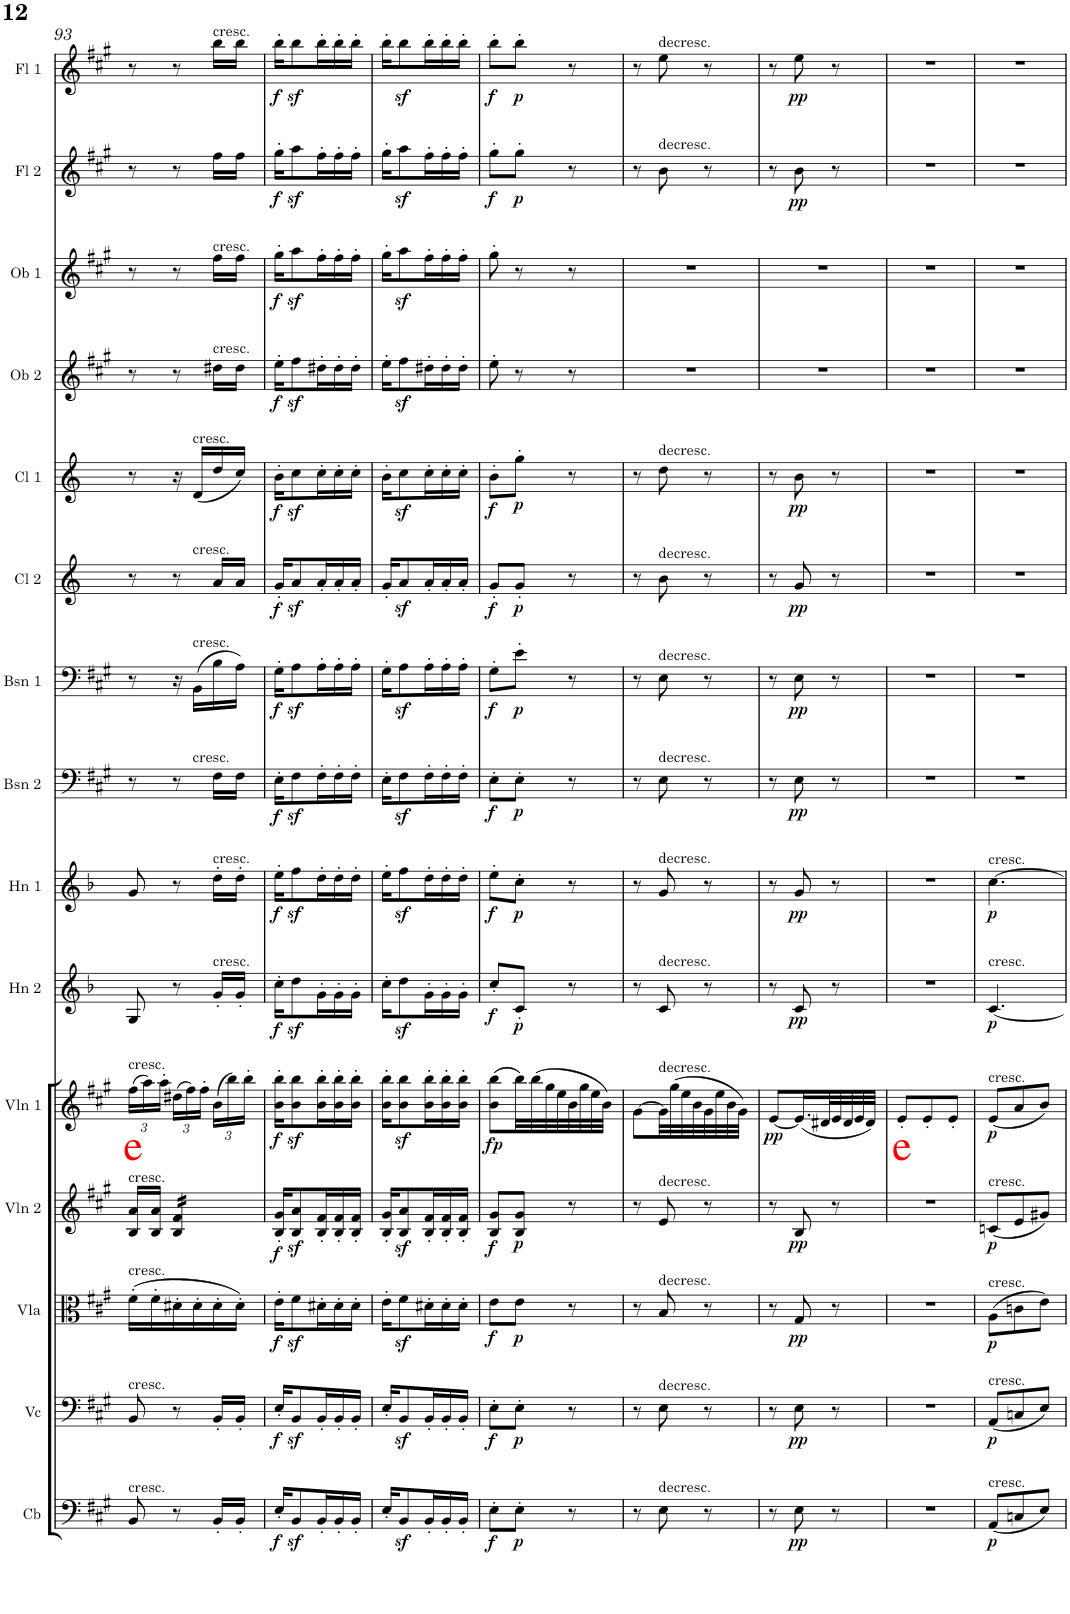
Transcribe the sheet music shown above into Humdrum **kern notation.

**kern	**dynam	**kern	**dynam	**kern	**dynam	**kern	**dynam	**kern	**text	**dynam	**kern	**dynam	**kern	**dynam	**kern	**dynam	**kern	**dynam	**kern	**dynam	**kern	**dynam	**kern	**dynam	**kern	**dynam	**kern	**dynam	**kern	**dynam
*part15	*part15	*part14	*part14	*part13	*part13	*part12	*part12	*part11	*part11	*part11	*part10	*part10	*part9	*part9	*part8	*part8	*part7	*part7	*part6	*part6	*part5	*part5	*part4	*part4	*part3	*part3	*part2	*part2	*part1	*part1
*staff15	*staff15	*staff14	*staff14	*staff13	*staff13	*staff12	*staff12	*staff11	*staff11	*staff11	*staff10	*staff10	*staff9	*staff9	*staff8	*staff8	*staff7	*staff7	*staff6	*staff6	*staff5	*staff5	*staff4	*staff4	*staff3	*staff3	*staff2	*staff2	*staff1	*staff1
*I"Contrabass	*	*I"Violoncello	*	*I"Viola	*	*I"Violin 2	*	*I"Violin 1	*	*	*I"E Horn 2 (orig. E and A)	*	*I"E Horn 1 (orig. E and A)	*	*I"Bassoon 2	*	*I"Bassoon 1	*	*I"A Clarinet 2	*	*I"A Clarinet 1	*	*I"Oboe 2	*	*I"Oboe 1	*	*I"Flute 2	*	*I"Flute 1	*
*I'Cb	*	*I'Vc	*	*I'Vla	*	*I'Vln 2	*	*I'Vln 1	*	*	*I'Hn 2	*	*I'Hn 1	*	*I'Bsn 2	*	*I'Bsn 1	*	*I'Cl 2	*	*I'Cl 1	*	*I'Ob 2	*	*I'Ob 1	*	*I'Fl 2	*	*I'Fl 1	*
!!LO:PB:g=z
*clefF4	*	*clefF4	*	*clefC3	*	*clefG2	*	*clefG2	*	*	*clefG2	*	*clefG2	*	*clefF4	*	*clefF4	*	*clefG2	*	*clefG2	*	*clefG2	*	*clefG2	*	*clefG2	*	*clefG2	*
*Trd7c12	*	*	*	*	*	*	*	*	*	*	*Trd5c8	*	*Trd5c8	*	*	*	*	*	*Trd2c3	*	*Trd2c3	*	*	*	*	*	*	*	*	*
*k[f#c#g#]	*	*k[f#c#g#]	*	*k[f#c#g#]	*	*k[f#c#g#]	*	*k[f#c#g#]	*	*	*k[b-]	*	*k[b-]	*	*k[f#c#g#]	*	*k[f#c#g#]	*	*k[]	*	*k[]	*	*k[f#c#g#]	*	*k[f#c#g#]	*	*k[f#c#g#]	*	*k[f#c#g#]	*
*M3/8	*	*M3/8	*	*M3/8	*	*M3/8	*	*M3/8	*	*	*M3/8	*	*M3/8	*	*M3/8	*	*M3/8	*	*M3/8	*	*M3/8	*	*M3/8	*	*M3/8	*	*M3/8	*	*M3/8	*
*	*	*	*	*	*	*	*	*Xbrackettup	*	*	*	*	*	*	*	*	*	*	*	*	*	*	*	*	*	*	*	*	*	*
=93	=93	=93	=93	=93	=93	=93	=93	=93	=93	=93	=93	=93	=93	=93	=93	=93	=93	=93	=93	=93	=93	=93	=93	=93	=93	=93	=93	=93	=93	=93
!	!	!	!	!	!	!	!	!LO:TX:a:t=cresc.	!	!	!	!	!	!	!	!	!	!	!	!	!	!	!	!	!	!	!	!	!	!
!	!	!	!	!	!	!LO:TX:a:t=cresc.	!	!	!	!	!	!	!	!	!	!	!	!	!	!	!	!	!	!	!	!	!	!	!	!
!	!	!	!	!LO:TX:a:t=cresc.	!	!	!	!	!	!	!	!	!	!	!	!	!	!	!	!	!	!	!	!	!	!	!	!	!	!
!	!	!LO:TX:a:t=cresc.	!	!	!	!	!	!	!	!	!	!	!	!	!	!	!	!	!	!	!	!	!	!	!	!	!	!	!	!
!LO:TX:a:t=cresc.	!	!	!	!	!	!	!	!	!	!	!	!	!	!	!	!	!	!	!	!	!	!	!	!	!	!	!	!	!	!
!	!	!	!	!	!	!	!	!	!LO:LY:b:color=#FF0000	!	!	!	!	!	!	!	!	!	!	!	!	!	!	!	!	!	!	!	!	!
*	*	*	*	*	*	*	*	*	*	*	*	*	*	*	*^	*	*	*	*^	*	*	*	*	*	*	*	*	*	*	*
8BB/	.	8BB/	.	(16f#'\LL	.	16B/ 16a/LL	.	(24ff#\LL	e	.	8G/	.	8g/	.	8r	8.ryy	.	8r	.	8r	8.ryy	.	8r	.	8r	.	8r	.	8r	.	8r	.
.	.	.	.	.	.	.	.	24aa\)	.	.	.	.	.	.	.	.	.	.	.	.	.	.	.	.	.	.	.	.	.	.	.	.
.	.	.	.	16f#'\	.	16B/ 16a/JJ	.	.	.	.	.	.	.	.	.	.	.	.	.	.	.	.	.	.	.	.	.	.	.	.	.	.
.	.	.	.	.	.	.	.	24aa'\JJ	.	.	.	.	.	.	.	.	.	.	.	.	.	.	.	.	.	.	.	.	.	.	.	.
*	*	*	*	*	*	*tremolo	*	*	*	*	*	*	*	*	*	*	*	*	*	*	*	*	*	*	*	*	*	*	*	*	*	*
8r	.	8r	.	16d#X'\	.	16B/ 16f#/LL	.	(24dd#X\LL	.	.	8r	.	8r	.	8r	.	.	16r	.	8r	.	.	16r	.	8r	.	8r	.	8r	.	8r	.
.	.	.	.	.	.	.	.	24ff#\)	.	.	.	.	.	.	.	.	.	.	.	.	.	.	.	.	.	.	.	.	.	.	.	.
!	!	!	!	!	!	!	!	!	!	!	!	!	!	!	!	!	!	!	!	!	!	!	!LO:TX:a:t=cresc.	!	!	!	!	!	!	!	!	!
!	!	!	!	!	!	!	!	!	!	!	!	!	!	!	!	!	!	!	!	!	!LO:TX:a:t=cresc.	!	!	!	!	!	!	!	!	!	!	!
!	!	!	!	!	!	!	!	!	!	!	!	!	!	!	!	!	!	!LO:TX:a:t=cresc.	!	!	!	!	!	!	!	!	!	!	!	!	!	!
!	!	!	!	!	!	!	!	!	!	!	!	!	!	!	!	!LO:TX:a:t=cresc.	!	!	!	!	!	!	!	!	!	!	!	!	!	!	!	!
.	.	.	.	16d#'\	.	16B/ 16f#/	.	.	.	.	.	.	.	.	.	8.ryy	.	(16BB\LL	.	.	8.ryy	.	(16d/LL	.	.	.	.	.	.	.	.	.
.	.	.	.	.	.	.	.	24ff#'\JJ	.	.	.	.	.	.	.	.	.	.	.	.	.	.	.	.	.	.	.	.	.	.	.	.
!	!	!	!	!	!	!	!	!	!	!	!	!	!	!	!	!	!	!	!	!	!	!	!	!	!	!	!	!	!	!	!LO:TX:a:t=cresc.	!
!	!	!	!	!	!	!	!	!	!	!	!	!	!	!	!	!	!	!	!	!	!	!	!	!	!	!	!LO:TX:a:t=cresc.	!	!	!	!	!
!	!	!	!	!	!	!	!	!	!	!	!	!	!	!	!	!	!	!	!	!	!	!	!	!	!LO:TX:a:t=cresc.	!	!	!	!	!	!	!
!	!	!	!	!	!	!	!	!	!	!	!	!	!LO:TX:a:t=cresc.	!	!	!	!	!	!	!	!	!	!	!	!	!	!	!	!	!	!	!
!	!	!	!	!	!	!	!	!	!	!	!LO:TX:a:t=cresc.	!	!	!	!	!	!	!	!	!	!	!	!	!	!	!	!	!	!	!	!	!
16BB'/LL	.	16BB'/LL	.	16d#'\	.	16B/ 16f#/	.	(24b\LL	.	.	16g'/LL	.	16dd'\LL	.	16F#\LL	.	.	16B\	.	16a/LL	.	.	16dd/	.	16dd#X\LL	.	16ff#\LL	.	16ff#\LL	.	16bb\LL	.
.	.	.	.	.	.	.	.	24bb\)	.	.	.	.	.	.	.	.	.	.	.	.	.	.	.	.	.	.	.	.	.	.	.	.
16BB'/JJ	.	16BB'/JJ	.	16d#'\JJ)	.	16B/ 16f#/JJ	.	.	.	.	16g'/JJ	.	16dd'\JJ	.	16F#\JJ	.	.	16A\JJ)	.	16a/JJ	.	.	16cc/JJ)	.	16dd#\JJ	.	16ff#\JJ	.	16ff#\JJ	.	16bb\JJ	.
*	*	*	*	*	*	*Xtremolo	*	*	*	*	*	*	*	*	*	*	*	*	*	*	*	*	*	*	*	*	*	*	*	*	*	*
.	.	.	.	.	.	.	.	24bb'\JJ	.	.	.	.	.	.	.	.	.	.	.	.	.	.	.	.	.	.	.	.	.	.	.	.
=94	=94	=94	=94	=94	=94	=94	=94	=94	=94	=94	=94	=94	=94	=94	=94	=94	=94	=94	=94	=94	=94	=94	=94	=94	=94	=94	=94	=94	=94	=94	=94	=94
!	!LO:DY:b	!	!LO:DY:b	!	!LO:DY:b	!	!LO:DY:b	!	!	!LO:DY:b	!	!LO:DY:b	!	!LO:DY:b	!	!	!LO:DY:b	!	!LO:DY:b	!	!	!LO:DY:b	!	!LO:DY:b	!	!LO:DY:b	!	!LO:DY:b	!	!LO:DY:b	!	!LO:DY:b
*	*	*	*	*	*	*	*	*	*	*	*	*	*	*	*v	*v	*	*	*	*v	*v	*	*	*	*	*	*	*	*	*	*	*
16E'/KL	f	16E'/KL	f	16e'\KL	f	16B/' 16g#/'KL	f	16b\' 16bb\'KL	.	f	16cc'\KL	f	16ee'\KL	f	16E'\KL	f	16G#'\KL	f	16g'/KL	f	16b'\KL	f	16ee'\KL	f	16gg#'\KL	f	16gg#'\KL	f	16bb'\KL	f
8BBz</	.	8BBz</	.	8f#z<\	.	8B/z< 8a/z<	.	8b\z< 8bb\z<	.	.	8ddz<\	.	8ffz<\	.	8F#z<\	.	8Az<\	.	8az</	.	8ccz<\	.	8ff#z<\	.	8aaz<\	.	8aaz<\	.	8bbz<\	.
16BB'/L	.	16BB'/L	.	16d#X'\L	.	16B/' 16f#/'L	.	16b\' 16bb\'L	.	.	16g'\L	.	16dd'\L	.	16F#'\L	.	16A'\L	.	16a'/L	.	16cc'\L	.	16dd#X'\L	.	16ff#'\L	.	16ff#'\L	.	16bb'\L	.
16BB'/	.	16BB'/	.	16d#'\	.	16B/' 16f#/'	.	16b\' 16bb\'	.	.	16g'\	.	16dd'\	.	16F#'\	.	16A'\	.	16a'/	.	16cc'\	.	16dd#'\	.	16ff#'\	.	16ff#'\	.	16bb'\	.
16BB'/JJ	.	16BB'/JJ	.	16d#'\JJ	.	16B/' 16f#/'JJ	.	16b\' 16bb\'JJ	.	.	16g'\JJ	.	16dd'\JJ	.	16F#'\JJ	.	16A'\JJ	.	16a'/JJ	.	16cc'\JJ	.	16dd#'\JJ	.	16ff#'\JJ	.	16ff#'\JJ	.	16bb'\JJ	.
=95	=95	=95	=95	=95	=95	=95	=95	=95	=95	=95	=95	=95	=95	=95	=95	=95	=95	=95	=95	=95	=95	=95	=95	=95	=95	=95	=95	=95	=95	=95
16E'/KL	.	16E'/KL	.	16e'\KL	.	16B/' 16g#/'KL	.	16b\' 16bb\'KL	.	.	16cc'\KL	.	16ee'\KL	.	16E'\KL	.	16G#'\KL	.	16g'/KL	.	16b'\KL	.	16ee'\KL	.	16gg#'\KL	.	16gg#'\KL	.	16bb'\KL	.
8BBz</	.	8BBz</	.	8f#z<\	.	8B/z< 8a/z<	.	8b\z< 8bb\z<	.	.	8ddz<\	.	8ffz<\	.	8F#z<\	.	8Az<\	.	8az</	.	8ccz<\	.	8ff#z<\	.	8aaz<\	.	8aaz<\	.	8bbz<\	.
16BB'/L	.	16BB'/L	.	16d#X'\L	.	16B/' 16f#/'L	.	16b\' 16bb\'L	.	.	16g'\L	.	16dd'\L	.	16F#'\L	.	16A'\L	.	16a'/L	.	16cc'\L	.	16dd#X'\L	.	16ff#'\L	.	16ff#'\L	.	16bb'\L	.
16BB'/	.	16BB'/	.	16d#'\	.	16B/' 16f#/'	.	16b\' 16bb\'	.	.	16g'\	.	16dd'\	.	16F#'\	.	16A'\	.	16a'/	.	16cc'\	.	16dd#'\	.	16ff#'\	.	16ff#'\	.	16bb'\	.
16BB'/JJ	.	16BB'/JJ	.	16d#'\JJ	.	16B/' 16f#/'JJ	.	16b\' 16bb\'JJ	.	.	16g'\JJ	.	16dd'\JJ	.	16F#'\JJ	.	16A'\JJ	.	16a'/JJ	.	16cc'\JJ	.	16dd#'\JJ	.	16ff#'\JJ	.	16ff#'\JJ	.	16bb'\JJ	.
=96	=96	=96	=96	=96	=96	=96	=96	=96	=96	=96	=96	=96	=96	=96	=96	=96	=96	=96	=96	=96	=96	=96	=96	=96	=96	=96	=96	=96	=96	=96
!	!LO:DY:b	!	!LO:DY:b	!	!LO:DY:b	!	!LO:DY:b	!	!	!LO:DY:b	!	!LO:DY:b	!	!LO:DY:b	!	!LO:DY:b	!	!LO:DY:b	!	!LO:DY:b	!	!LO:DY:b	!	!	!	!	!	!LO:DY:b	!	!LO:DY:b
8E'\L	f	8E'\L	f	8e\L	f	8B/ 8g#/L	f	(8b\ 8bb\L	.	fp	8cc'/L	f	8ee'\L	f	8E'\L	f	8G#'\L	f	8g'/L	f	8b'\L	f	8ee'\	.	8gg#'\	.	8gg#'\L	f	8bb'\L	f
!	!LO:DY:b	!	!LO:DY:b	!	!LO:DY:b	!	!LO:DY:b	!	!	!	!	!LO:DY:b	!	!LO:DY:b	!	!LO:DY:b	!	!LO:DY:b	!	!LO:DY:b	!	!LO:DY:b	!	!	!	!	!	!LO:DY:b	!	!LO:DY:b
8E'\J	p	8E'\J	p	8e\J	p	8B/ 8g#/J	p	32bb\LL)	.	.	8c'/J	p	8cc'\J	p	8E'\J	p	8e'\J	p	8g'/J	p	8gg'\J	p	8r	.	8r	.	8gg#'\J	p	8bb'\J	p
.	.	.	.	.	.	.	.	(32bb\	.	.	.	.	.	.	.	.	.	.	.	.	.	.	.	.	.	.	.	.	.	.
.	.	.	.	.	.	.	.	32gg#\	.	.	.	.	.	.	.	.	.	.	.	.	.	.	.	.	.	.	.	.	.	.
.	.	.	.	.	.	.	.	32ee\	.	.	.	.	.	.	.	.	.	.	.	.	.	.	.	.	.	.	.	.	.	.
8r	.	8r	.	8r	.	8r	.	32b\	.	.	8r	.	8r	.	8r	.	8r	.	8r	.	8r	.	8r	.	8r	.	8r	.	8r	.
.	.	.	.	.	.	.	.	32gg#\	.	.	.	.	.	.	.	.	.	.	.	.	.	.	.	.	.	.	.	.	.	.
.	.	.	.	.	.	.	.	32ee\	.	.	.	.	.	.	.	.	.	.	.	.	.	.	.	.	.	.	.	.	.	.
.	.	.	.	.	.	.	.	32b\JJJ)	.	.	.	.	.	.	.	.	.	.	.	.	.	.	.	.	.	.	.	.	.	.
=97	=97	=97	=97	=97	=97	=97	=97	=97	=97	=97	=97	=97	=97	=97	=97	=97	=97	=97	=97	=97	=97	=97	=97	=97	=97	=97	=97	=97	=97	=97
8r	.	8r	.	8r	.	8r	.	[8g#\L	.	.	8r	.	8r	.	8r	.	8r	.	8r	.	8r	.	4.r	.	4.r	.	8r	.	8r	.
!	!	!	!	!	!	!	!	!	!	!	!	!	!	!	!	!	!	!	!	!	!	!	!	!	!	!	!	!	!LO:TX:a:t=decresc.	!
!	!	!	!	!	!	!	!	!	!	!	!	!	!	!	!	!	!	!	!	!	!	!	!	!	!	!	!LO:TX:a:t=decresc.	!	!	!
!	!	!	!	!	!	!	!	!	!	!	!	!	!	!	!	!	!	!	!	!	!LO:TX:a:t=decresc.	!	!	!	!	!	!	!	!	!
!	!	!	!	!	!	!	!	!	!	!	!	!	!	!	!	!	!	!	!LO:TX:a:t=decresc.	!	!	!	!	!	!	!	!	!	!	!
!	!	!	!	!	!	!	!	!	!	!	!	!	!	!	!	!	!LO:TX:a:t=decresc.	!	!	!	!	!	!	!	!	!	!	!	!	!
!	!	!	!	!	!	!	!	!	!	!	!	!	!	!	!LO:TX:a:t=decresc.	!	!	!	!	!	!	!	!	!	!	!	!	!	!	!
!	!	!	!	!	!	!	!	!	!	!	!	!	!LO:TX:a:t=decresc.	!	!	!	!	!	!	!	!	!	!	!	!	!	!	!	!	!
!	!	!	!	!	!	!	!	!	!	!	!LO:TX:a:t=decresc.	!	!	!	!	!	!	!	!	!	!	!	!	!	!	!	!	!	!	!
!	!	!	!	!	!	!	!	!LO:TX:a:t=decresc.	!	!	!	!	!	!	!	!	!	!	!	!	!	!	!	!	!	!	!	!	!	!
!	!	!	!	!	!	!LO:TX:a:t=decresc.	!	!	!	!	!	!	!	!	!	!	!	!	!	!	!	!	!	!	!	!	!	!	!	!
!	!	!	!	!LO:TX:a:t=decresc.	!	!	!	!	!	!	!	!	!	!	!	!	!	!	!	!	!	!	!	!	!	!	!	!	!	!
!	!	!LO:TX:a:t=decresc.	!	!	!	!	!	!	!	!	!	!	!	!	!	!	!	!	!	!	!	!	!	!	!	!	!	!	!	!
!LO:TX:a:t=decresc.	!	!	!	!	!	!	!	!	!	!	!	!	!	!	!	!	!	!	!	!	!	!	!	!	!	!	!	!	!	!
8E\	.	8E\	.	8B/	.	8e/	.	32g#\LL]	.	.	8c/	.	8g/	.	8E\	.	8E\	.	8b\	.	8dd\	.	.	.	.	.	8b\	.	8ee\	.
.	.	.	.	.	.	.	.	(32gg#\	.	.	.	.	.	.	.	.	.	.	.	.	.	.	.	.	.	.	.	.	.	.
.	.	.	.	.	.	.	.	32ee\	.	.	.	.	.	.	.	.	.	.	.	.	.	.	.	.	.	.	.	.	.	.
.	.	.	.	.	.	.	.	32b\	.	.	.	.	.	.	.	.	.	.	.	.	.	.	.	.	.	.	.	.	.	.
8r	.	8r	.	8r	.	8r	.	32g#\	.	.	8r	.	8r	.	8r	.	8r	.	8r	.	8r	.	.	.	.	.	8r	.	8r	.
.	.	.	.	.	.	.	.	32ee\	.	.	.	.	.	.	.	.	.	.	.	.	.	.	.	.	.	.	.	.	.	.
.	.	.	.	.	.	.	.	32b\	.	.	.	.	.	.	.	.	.	.	.	.	.	.	.	.	.	.	.	.	.	.
.	.	.	.	.	.	.	.	32g#\JJJ)	.	.	.	.	.	.	.	.	.	.	.	.	.	.	.	.	.	.	.	.	.	.
=98	=98	=98	=98	=98	=98	=98	=98	=98	=98	=98	=98	=98	=98	=98	=98	=98	=98	=98	=98	=98	=98	=98	=98	=98	=98	=98	=98	=98	=98	=98
!	!	!	!	!	!	!	!	!	!	!LO:DY:b	!	!	!	!	!	!	!	!	!	!	!	!	!	!	!	!	!	!	!	!
8r	.	8r	.	8r	.	8r	.	[8e/L	.	pp	8r	.	8r	.	8r	.	8r	.	8r	.	8r	.	4.r	.	4.r	.	8r	.	8r	.
!	!LO:DY:b	!	!LO:DY:b	!	!LO:DY:b	!	!LO:DY:b	!	!	!	!	!LO:DY:b	!	!LO:DY:b	!	!LO:DY:b	!	!LO:DY:b	!	!LO:DY:b	!	!LO:DY:b	!	!	!	!	!	!LO:DY:b	!	!LO:DY:b
8E\	pp	8E\	pp	8G#/	pp	8B/	pp	(16.e/L]	.	.	8c/	pp	8g/	pp	8E\	pp	8E\	pp	8g/	pp	8b\	pp	.	.	.	.	8b\	pp	8ee\	pp
.	.	.	.	.	.	.	.	32d#X/L	.	.	.	.	.	.	.	.	.	.	.	.	.	.	.	.	.	.	.	.	.	.
8r	.	8r	.	8r	.	8r	.	32e/	.	.	8r	.	8r	.	8r	.	8r	.	8r	.	8r	.	.	.	.	.	8r	.	8r	.
.	.	.	.	.	.	.	.	32d#/	.	.	.	.	.	.	.	.	.	.	.	.	.	.	.	.	.	.	.	.	.	.
.	.	.	.	.	.	.	.	32e/	.	.	.	.	.	.	.	.	.	.	.	.	.	.	.	.	.	.	.	.	.	.
.	.	.	.	.	.	.	.	32d#/JJJ)	.	.	.	.	.	.	.	.	.	.	.	.	.	.	.	.	.	.	.	.	.	.
=99	=99	=99	=99	=99	=99	=99	=99	=99	=99	=99	=99	=99	=99	=99	=99	=99	=99	=99	=99	=99	=99	=99	=99	=99	=99	=99	=99	=99	=99	=99
!	!	!	!	!	!	!	!	!	!LO:LY:b:color=#FF0000	!	!	!	!	!	!	!	!	!	!	!	!	!	!	!	!	!	!	!	!	!
4.r	.	4.r	.	4.r	.	4.r	.	8e'/L	e	.	4.r	.	4.r	.	4.r	.	4.r	.	4.r	.	4.r	.	4.r	.	4.r	.	4.r	.	4.r	.
.	.	.	.	.	.	.	.	8e'/	.	.	.	.	.	.	.	.	.	.	.	.	.	.	.	.	.	.	.	.	.	.
.	.	.	.	.	.	.	.	8e'/J	.	.	.	.	.	.	.	.	.	.	.	.	.	.	.	.	.	.	.	.	.	.
=100	=100	=100	=100	=100	=100	=100	=100	=100	=100	=100	=100	=100	=100	=100	=100	=100	=100	=100	=100	=100	=100	=100	=100	=100	=100	=100	=100	=100	=100	=100
!	!	!	!	!	!	!	!	!	!	!	!	!	!LO:TX:a:t=cresc.	!	!	!	!	!	!	!	!	!	!	!	!	!	!	!	!	!
!	!	!	!	!	!	!	!	!	!	!	!LO:TX:a:t=cresc.	!	!	!	!	!	!	!	!	!	!	!	!	!	!	!	!	!	!	!
!	!	!	!	!	!	!	!	!LO:TX:a:t=cresc.	!	!	!	!	!	!	!	!	!	!	!	!	!	!	!	!	!	!	!	!	!	!
!	!	!	!	!	!	!LO:TX:a:t=cresc.	!	!	!	!	!	!	!	!	!	!	!	!	!	!	!	!	!	!	!	!	!	!	!	!
!	!	!	!	!LO:TX:a:t=cresc.	!	!	!	!	!	!	!	!	!	!	!	!	!	!	!	!	!	!	!	!	!	!	!	!	!	!
!	!	!LO:TX:a:t=cresc.	!	!	!	!	!	!	!	!	!	!	!	!	!	!	!	!	!	!	!	!	!	!	!	!	!	!	!	!
!LO:TX:a:t=cresc.	!	!	!	!	!	!	!	!	!	!	!	!	!	!	!	!	!	!	!	!	!	!	!	!	!	!	!	!	!	!
!	!LO:DY:b	!	!LO:DY:b	!	!LO:DY:b	!	!LO:DY:b	!	!	!LO:DY:b	!	!LO:DY:b	!	!LO:DY:b	!	!	!	!	!	!	!	!	!	!	!	!	!	!	!	!
(8AA/L	p	(8AA/L	p	(8A\L	p	(8cn/L	p	(8e/L	.	p	[4.c/	p	[4.cc\	p	4.r	.	4.r	.	4.r	.	4.r	.	4.r	.	4.r	.	4.r	.	4.r	.
8Cn/	.	8Cn/	.	8cn\	.	8e/	.	8a/	.	.	.	.	.	.	.	.	.	.	.	.	.	.	.	.	.	.	.	.	.	.
8E/J)	.	8E/J)	.	8e\J)	.	8g#X/J)	.	8b/J)	.	.	.	.	.	.	.	.	.	.	.	.	.	.	.	.	.	.	.	.	.	.
=	=	=	=	=	=	=	=	=	=	=	=	=	=	=	=	=	=	=	=	=	=	=	=	=	=	=	=	=	=	=
*-	*-	*-	*-	*-	*-	*-	*-	*-	*-	*-	*-	*-	*-	*-	*-	*-	*-	*-	*-	*-	*-	*-	*-	*-	*-	*-	*-	*-	*-	*-
